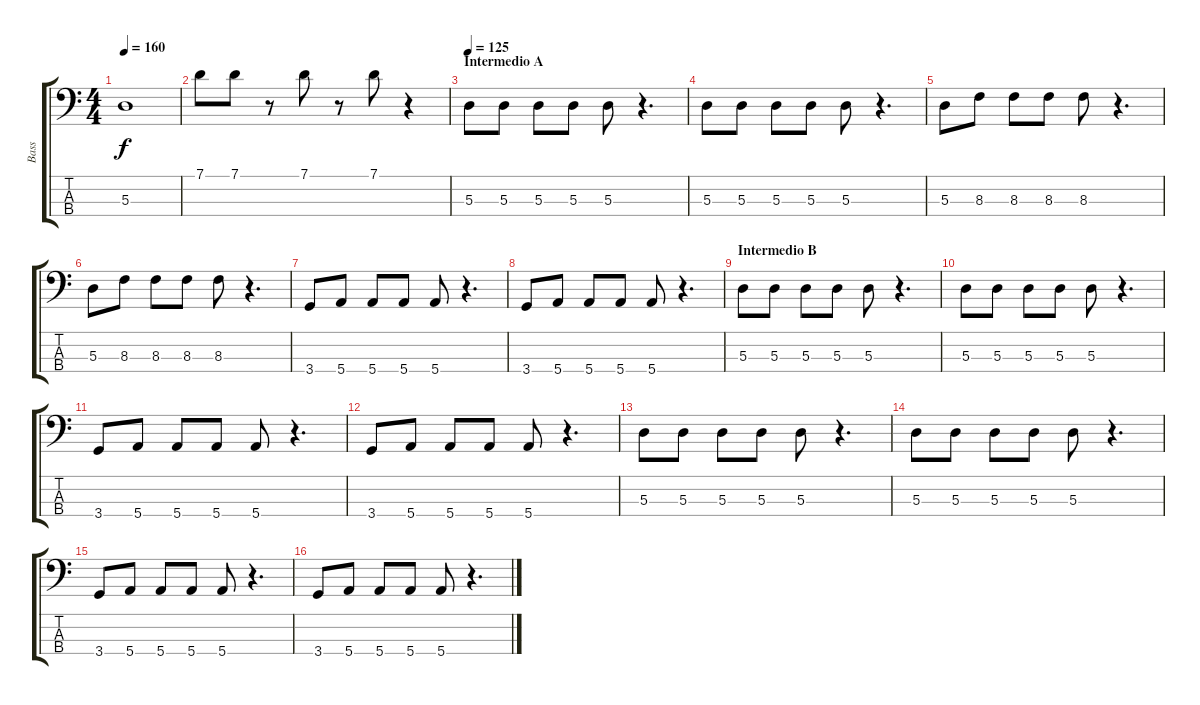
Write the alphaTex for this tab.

\track ("Bass" "Bass") {instrument electricbassfinger}
\staff {score tabs}
\tuning (G2 D2 A1 E1) {hide}
\ts (4 4)
\tempo 160
\clef f4
\ks c
5.3.1{dy f} |
7.1.8 7.1.8 r.8 7.1.8 r.8 7.1.8 r.4 |
\section ("" "Intermedio A")
\tempo 125
5.3.8 5.3.8 5.3.8 5.3.8 5.3.8 r.4{d} |
5.3.8 5.3.8 5.3.8 5.3.8 5.3.8 r.4{d} |
5.3.8 8.3.8 8.3.8 8.3.8 8.3.8 r.4{d} |
5.3.8 8.3.8 8.3.8 8.3.8 8.3.8 r.4{d} |
3.4.8 5.4.8 5.4.8 5.4.8 5.4.8 r.4{d} |
3.4.8 5.4.8 5.4.8 5.4.8 5.4.8 r.4{d} |
\section ("" "Intermedio B")
5.3.8 5.3.8 5.3.8 5.3.8 5.3.8 r.4{d} |
5.3.8 5.3.8 5.3.8 5.3.8 5.3.8 r.4{d} |
3.4.8 5.4.8 5.4.8 5.4.8 5.4.8 r.4{d} |
3.4.8 5.4.8 5.4.8 5.4.8 5.4.8 r.4{d} |
5.3.8 5.3.8 5.3.8 5.3.8 5.3.8 r.4{d} |
5.3.8 5.3.8 5.3.8 5.3.8 5.3.8 r.4{d} |
3.4.8 5.4.8 5.4.8 5.4.8 5.4.8 r.4{d} |
3.4.8 5.4.8 5.4.8 5.4.8 5.4.8 r.4{d}
